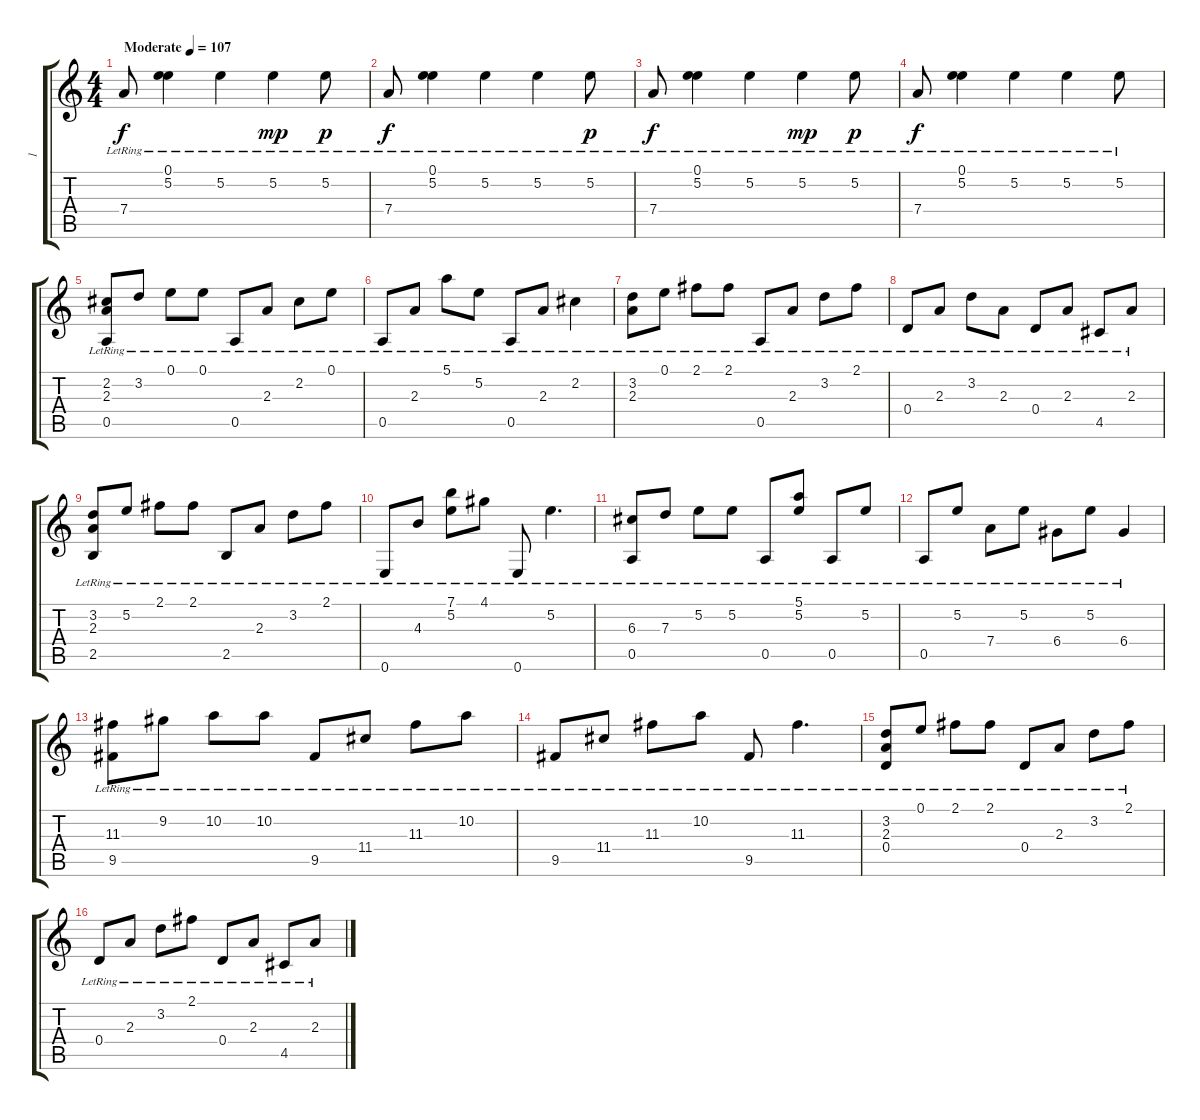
\track ("1" "1") {instrument acousticguitarnylon}
\staff {score tabs}
\tuning (E4 B3 G3 D3 A2 E2) {hide}
\ts (4 4)
\tempo (107 "Moderate")
\clef g2
\ks c
7.4{lr}.8{dy f instrument acousticguitarnylon} (0.1{lr} 5.2{lr}).4 5.2{lr}.4 5.2{lr}.4{dy mp} 5.2{lr}.8{dy p} |
7.4{lr}.8{dy f} (0.1{lr} 5.2{lr}).4 5.2{lr}.4 5.2{lr}.4 5.2{lr}.8{dy p} |
7.4{lr}.8{dy f} (0.1{lr} 5.2{lr}).4 5.2{lr}.4 5.2{lr}.4{dy mp} 5.2{lr}.8{dy p} |
7.4{lr}.8{dy f} (0.1{lr} 5.2{lr}).4 5.2{lr}.4 5.2{lr}.4 5.2{lr}.8 |
(2.2{lr} 2.3{lr} 0.5).8 3.2{lr}.8 0.1{lr}.8 0.1{lr}.8 0.5{lr}.8 2.3{lr}.8 2.2{lr}.8 0.1{lr}.8 |
0.5{lr}.8 2.3{lr}.8 5.1{lr}.8 5.2{lr}.8 0.5{lr}.8 2.3{lr}.8 2.2{lr}.4 |
(3.2{lr} 2.3{lr}).8 0.1{lr}.8 2.1{lr}.8 2.1{lr}.8 0.5{lr}.8 2.3{lr}.8 3.2{lr}.8 2.1{lr}.8 |
0.4{lr}.8 2.3{lr}.8 3.2{lr}.8 2.3{lr}.8 0.4{lr}.8 2.3{lr}.8 4.5{lr}.8 2.3{lr}.8 |
(3.2{lr} 2.3{lr} 2.5{lr}).8 5.2{lr}.8 2.1{lr}.8 2.1{lr}.8 2.5{lr}.8 2.3{lr}.8 3.2{lr}.8 2.1{lr}.8 |
0.6{lr}.8 4.3{lr}.8 (7.1{lr} 5.2{lr}).8 4.1{lr}.8 0.6{lr}.8 5.2{lr}.4{d} |
(6.3{lr} 0.5{lr}).8 7.3{lr}.8 5.2{lr}.8 5.2{lr}.8 0.5{lr}.8 (5.1{lr} 5.2{lr}).8 0.5{lr}.8 5.2{lr}.8 |
0.5{lr}.8 5.2{lr}.8 7.4{lr}.8 5.2{lr}.8 6.4{lr}.8 5.2{lr}.8 6.4{lr}.4 |
(11.3{lr} 9.5{lr}).8 9.2{lr}.8 10.2{lr}.8 10.2{lr}.8 9.5{lr}.8 11.4{lr}.8 11.3{lr}.8 10.2{lr}.8 |
9.5{lr}.8 11.4{lr}.8 11.3{lr}.8 10.2{lr}.8 9.5{lr}.8 11.3{lr}.4{d} |
(3.2{lr} 2.3{lr} 0.4{lr}).8 0.1{lr}.8 2.1{lr}.8 2.1{lr}.8 0.4{lr}.8 2.3{lr}.8 3.2{lr}.8 2.1{lr}.8 |
0.4{lr}.8 2.3{lr}.8 3.2{lr}.8 2.1{lr}.8 0.4{lr}.8 2.3{lr}.8 4.5{lr}.8 2.3{lr}.8
